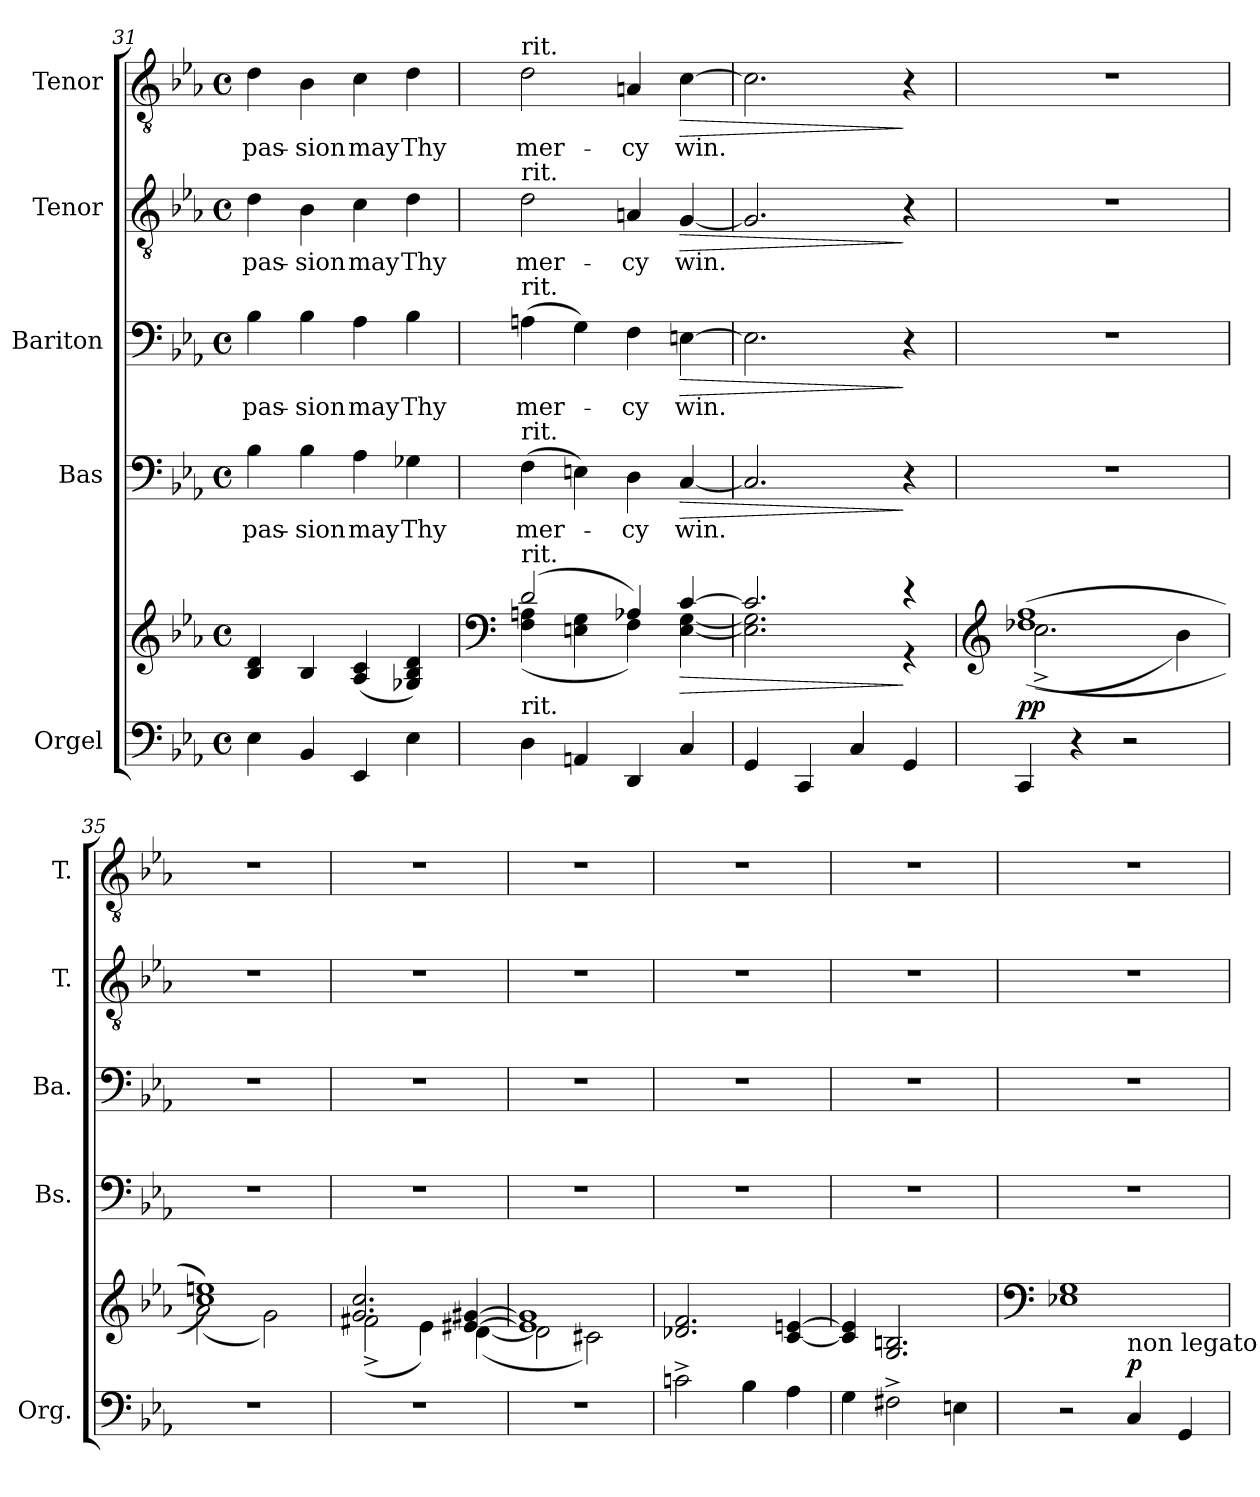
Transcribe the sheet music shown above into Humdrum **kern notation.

**kern	**kern	**dynam	**kern	**text	**dynam	**kern	**text	**dynam	**kern	**text	**dynam	**kern	**text	**dynam
*part5	*part5	*part5	*part4	*part4	*part4	*part3	*part3	*part3	*part2	*part2	*part2	*part1	*part1	*part1
*staff6	*staff5	*staff5/6	*staff4	*staff4	*staff4	*staff3	*staff3	*staff3	*staff2	*staff2	*staff2	*staff1	*staff1	*staff1
*I"Orgel	*	*	*I"Bas	*	*	*I"Bariton	*	*	*I"Tenor	*	*	*I"Tenor	*	*
*I'Org.	*	*	*I'Bs.	*	*	*I'Ba.	*	*	*I'T.	*	*	*I'T.	*	*
!!LO:LB:g=z
*clefF4	*clefG2	*	*clefF4	*	*	*clefF4	*	*	*clefGv2	*	*	*clefGv2	*	*
*k[b-e-a-]	*k[b-e-a-]	*	*k[b-e-a-]	*	*	*k[b-e-a-]	*	*	*k[b-e-a-]	*	*	*k[b-e-a-]	*	*
*M4/4	*M4/4	*	*M4/4	*	*	*M4/4	*	*	*M4/4	*	*	*M4/4	*	*
*met(c)	*met(c)	*	*met(c)	*	*	*met(c)	*	*	*met(c)	*	*	*met(c)	*	*
=31	=31	=31	=31	=31	=31	=31	=31	=31	=31	=31	=31	=31	=31	=31
4E-\	4B-/ 4d/	.	4B-\	-pas-	.	4B-\	-pas-	.	4d\	-pas-	.	4d\	-pas-	.
4BB-/	4B-/	.	4B-\	-sion	.	4B-\	-sion	.	4B-\	-sion	.	4B-\	-sion	.
4EE-/	(4A-/ 4c/	.	4A-\	may	.	4A-\	may	.	4c\	may	.	4c\	may	.
4E-\	4G-X/ 4B-/ 4d/)	.	4G-X\	Thy	.	4B-\	Thy	.	4d\	Thy	.	4d\	Thy	.
=32	=32	=32	=32	=32	=32	=32	=32	=32	=32	=32	=32	=32	=32	=32
*	*clefF4	*	*	*	*	*	*	*	*	*	*	*	*	*
*	*^	*	*	*	*	*	*	*	*	*	*	*	*	*
!	!	!	!	!	!	!	!	!	!	!	!	!	!LO:TX:a:t=rit.	!	!
!	!	!	!	!	!	!	!	!	!	!LO:TX:a:t=rit.	!	!	!	!	!
!	!	!	!	!	!	!	!LO:TX:a:t=rit.	!	!	!	!	!	!	!	!
!	!	!	!	!LO:TX:a:t=rit.	!	!	!	!	!	!	!	!	!	!	!
!	!LO:TX:a:t=rit.	!	!	!	!	!	!	!	!	!	!	!	!	!	!
!LO:TX:a:t=rit.	!	!	!	!	!	!	!	!	!	!	!	!	!	!	!
4D\	(2d/	(4F\ 4An\	.	(4F\	mer-	.	(4An\	mer-	.	2d\	mer-	.	2d\	mer-	.
4AAn/	.	4En\ 4G\	.	4En\)	.	.	4G\)	.	.	.	.	.	.	.	.
4DD/	4A-X/)	4F\)	.	4D\	-cy	.	4F\	-cy	.	4An/	-cy	.	4An/	-cy	.
!	!	!	!LO:HP:b	!	!	!LO:HP:b	!	!	!LO:HP:b	!	!	!LO:HP:b	!	!	!LO:HP:b
4C/	[4c/	[4E\ [4G\	>	[4C/	win.	>	[4En\	win.	>	[4G/	win.	>	[4c\	win.	>
=33	=33	=33	=33	=33	=33	=33	=33	=33	=33	=33	=33	=33	=33	=33	=33
4GG/	2.c/]	2.E\] 2.G\]	.	2.C/]	.	.	2.E\]	.	.	2.G/]	.	.	2.c\]	.	.
4CC/	.	.	.	.	.	.	.	.	.	.	.	.	.	.	.
4C/	.	.	.	.	.	.	.	.	.	.	.	.	.	.	.
4GG/	4r	4r	]	4r	.	]	4r	.	]	4r	.	]	4r	.	]
=34	=34	=34	=34	=34	=34	=34	=34	=34	=34	=34	=34	=34	=34	=34	=34
*	*clefG2	*	*	*	*	*	*	*	*	*	*	*	*	*	*
!	!	!	!LO:DY:a=2	!	!	!	!	!	!	!	!	!	!	!	!
!	!	!	!LO:DY:n=1:a	!	!	!	!	!	!	!	!	!	!	!	!
4CC/	((1dd-X 1ff	(2.cc^\	p p	1r	.	.	1r	.	.	1r	.	.	1r	.	.
4r	.	.	.	.	.	.	.	.	.	.	.	.	.	.	.
2r	.	.	.	.	.	.	.	.	.	.	.	.	.	.	.
.	.	4b-\)	.	.	.	.	.	.	.	.	.	.	.	.	.
=35	=35	=35	=35	=35	=35	=35	=35	=35	=35	=35	=35	=35	=35	=35	=35
1r	1cc 1een))	(2a-\	.	1r	.	.	1r	.	.	1r	.	.	1r	.	.
.	.	2g\)	.	.	.	.	.	.	.	.	.	.	.	.	.
!!LO:PB:g=z
=36	=36	=36	=36	=36	=36	=36	=36	=36	=36	=36	=36	=36	=36	=36	=36
1r	2.g/ 2.cc/	(2f#X^\	.	1r	.	.	1r	.	.	1r	.	.	1r	.	.
.	.	4e-\)	.	.	.	.	.	.	.	.	.	.	.	.	.
.	[4e#X/ [4g#X/	([4d\	.	.	.	.	.	.	.	.	.	.	.	.	.
=37	=37	=37	=37	=37	=37	=37	=37	=37	=37	=37	=37	=37	=37	=37	=37
1r	1e#] 1g#]	2d\]	.	1r	.	.	1r	.	.	1r	.	.	1r	.	.
.	.	2c#X\)	.	.	.	.	.	.	.	.	.	.	.	.	.
*	*v	*v	*	*	*	*	*	*	*	*	*	*	*	*	*
=38	=38	=38	=38	=38	=38	=38	=38	=38	=38	=38	=38	=38	=38	=38
2cn^\	2.d-X/ 2.f/	.	1r	.	.	1r	.	.	1r	.	.	1r	.	.
4B-\	.	.	.	.	.	.	.	.	.	.	.	.	.	.
4A-\	[4c/ [4en/	.	.	.	.	.	.	.	.	.	.	.	.	.
=39	=39	=39	=39	=39	=39	=39	=39	=39	=39	=39	=39	=39	=39	=39
4G\	4c/] 4e/]	.	1r	.	.	1r	.	.	1r	.	.	1r	.	.
2F#X^\	2.G/ 2.Bn/	.	.	.	.	.	.	.	.	.	.	.	.	.
4En\	.	.	.	.	.	.	.	.	.	.	.	.	.	.
=40	=40	=40	=40	=40	=40	=40	=40	=40	=40	=40	=40	=40	=40	=40
*	*clefF4	*	*	*	*	*	*	*	*	*	*	*	*	*
2r	1E-X 1G	.	1r	.	.	1r	.	.	1r	.	.	1r	.	.
!LO:TX:a:t=non legato	!	!	!	!	!	!	!	!	!	!	!	!	!	!
!	!	!LO:DY:a=2	!	!	!	!	!	!	!	!	!	!	!	!
4C/	.	p	.	.	.	.	.	.	.	.	.	.	.	.
4GG/	.	.	.	.	.	.	.	.	.	.	.	.	.	.
=	=	=	=	=	=	=	=	=	=	=	=	=	=	=
*-	*-	*-	*-	*-	*-	*-	*-	*-	*-	*-	*-	*-	*-	*-
